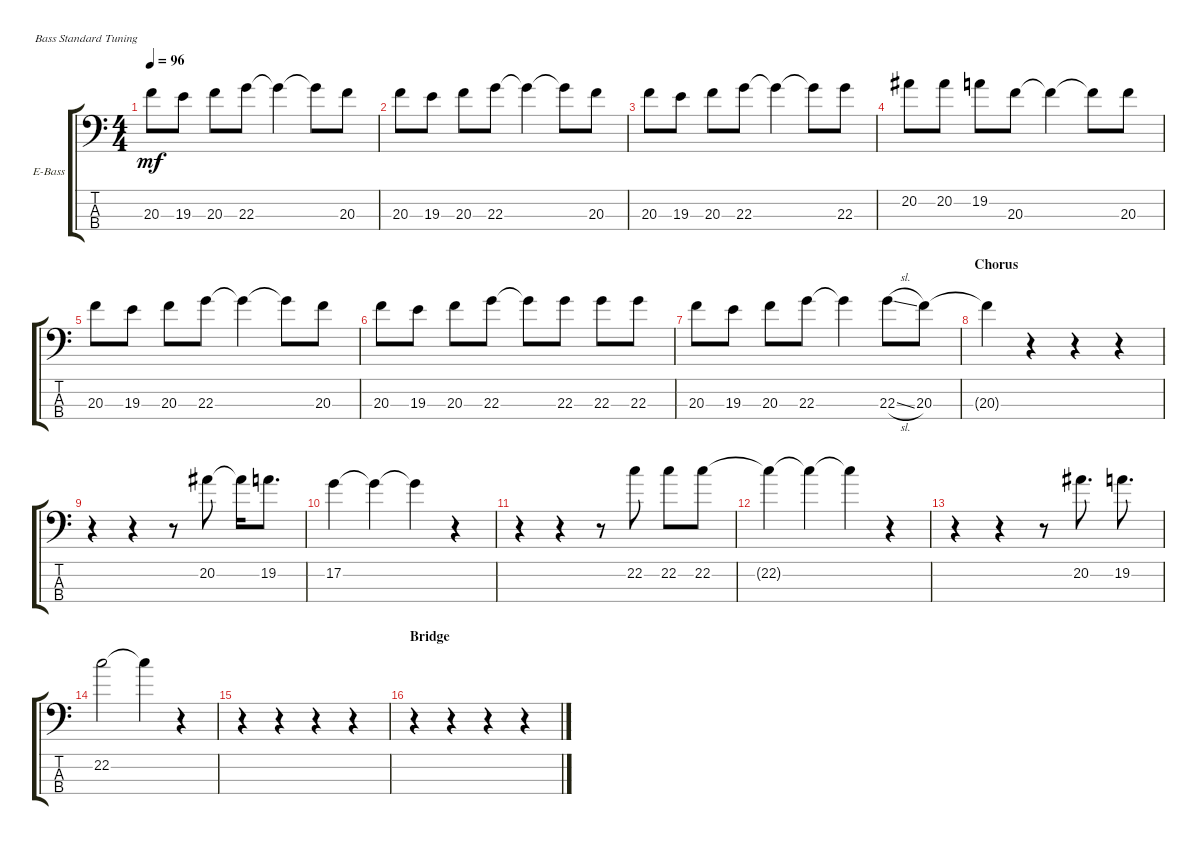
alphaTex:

\defaultSystemsLayout 4
\bracketExtendMode groupsimilarinstruments
\firstSystemTrackNameOrientation horizontal
\otherSystemsTrackNameOrientation horizontal
\track ("Electric Bass" "E-Bass") {instrument electricbassfinger}
\staff {score tabs}
\tuning (G2 D2 A1 E1)
\ts (4 4)
\tempo 96
\clef f4
\scale
0.333333
\ks c
20.3.8{dy mf} 19.3.8 20.3.8 22.3.8 22.3{t}.4 22.3{t}.8 20.3.8 |
\scale
0.333333 20.3.8 19.3.8 20.3.8 22.3.8 22.3{t}.4 22.3{t}.8 20.3.8 |
\scale
0.333333 20.3.8 19.3.8 20.3.8 22.3.8 22.3{t}.4 22.3{t}.8 22.3.8 |
\scale
0.333333 20.2.8 20.2.8 19.2.8 20.3.8 20.3{t}.4 20.3{t}.8 20.3.8 |
\scale
0.333333 20.3.8 19.3.8 20.3.8 22.3.8 22.3{t}.4 22.3{t}.8 20.3.8 |
\scale
0.333333 20.3.8 19.3.8 20.3.8 22.3.8 22.3{t}.8 22.3.8 22.3.8 22.3.8 |
\scale
0.333333 20.3.8 19.3.8 20.3.8 22.3.8 22.3{t}.4 22.3{sl}.8 20.3.8 |
\section ("" "Chorus")
\scale
0.333333 20.3{t}.4 r.4 r.4 r.4 |
\scale
0.333333 r.4 r.4 r.8 20.2.8 20.2{t}.16 19.2.8{d} |
\scale
0.333333 17.2.4 17.2{t}.4 17.2{t}.4 r.4 |
\scale
0.333333 r.4 r.4 r.8 22.2.8 22.2.8 22.2.8 |
\scale
0.333333 22.2{t}.4 22.2{t}.4 22.2{t}.4 r.4 |
\scale
0.333333 r.4 r.4 r.8 20.2.8{d} 19.2.8{d} |
\scale
0.333333 22.2.2 22.2{t}.4 r.4 |
\scale
0.333333 r.4 r.4 r.4 r.4 |
\section ("" "Bridge")
\scale
0.333333 r.4 r.4 r.4 r.4
